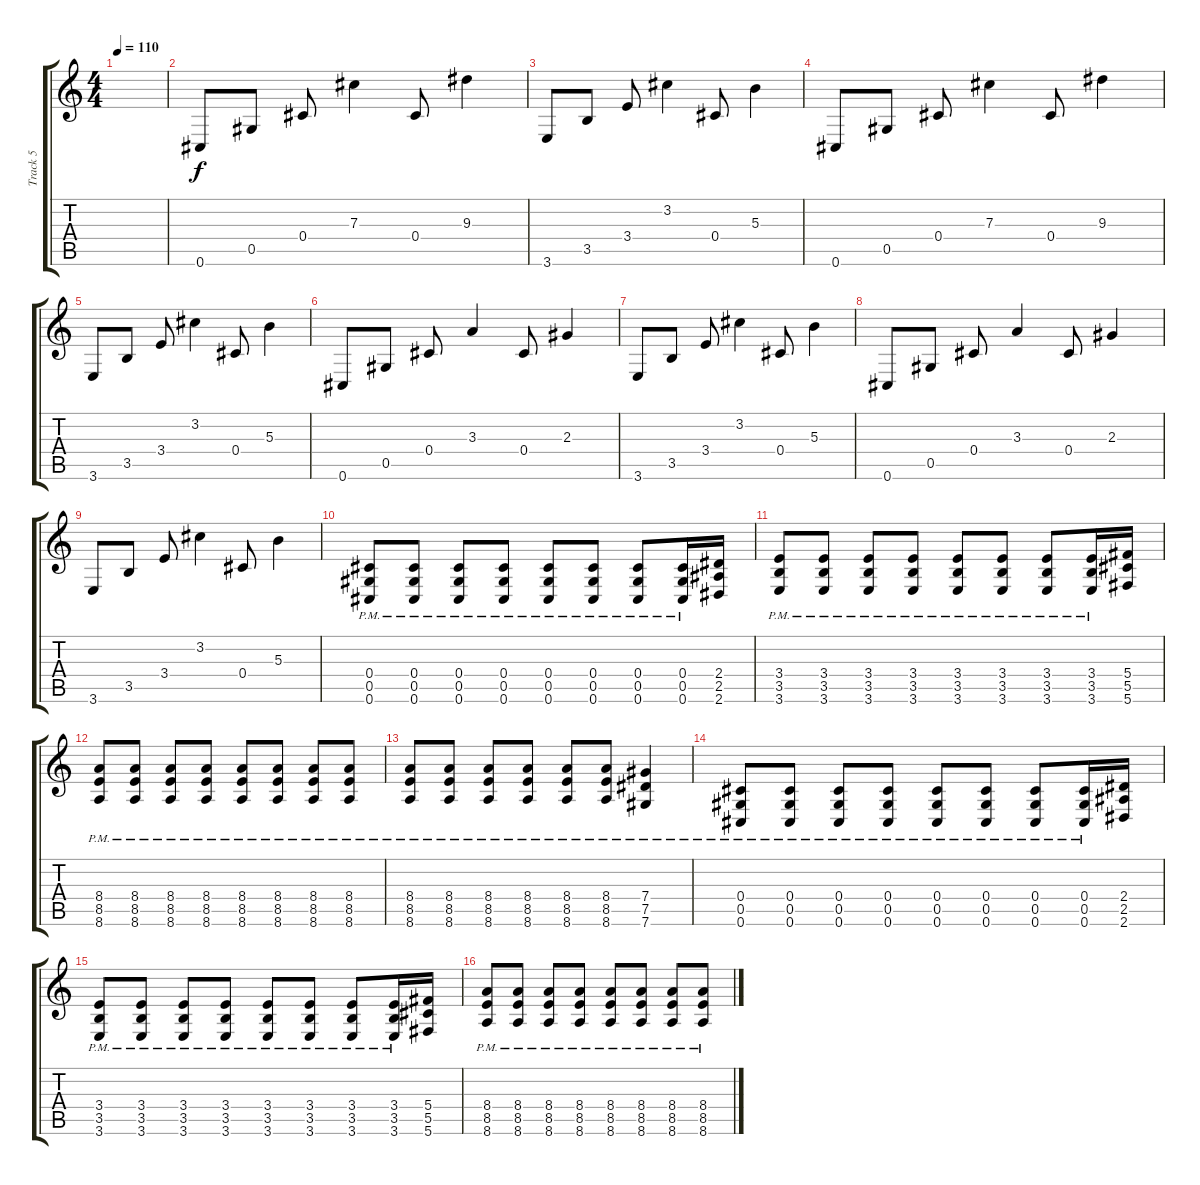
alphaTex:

\track ("Track 5" "Track 5") {instrument distortionguitar}
\staff {score tabs}
\tuning (Eb4 Bb3 Gb3 Db3 Ab2 Db2) {hide}
\ts (4 4)
\tempo 110
\clef g2
\ks c
|
0.6.8 0.5.8 0.4.8 7.3.4 0.4.8 9.3.4 |
3.6.8 3.5.8 3.4.8 3.2.4 0.4.8 5.3.4 |
0.6.8 0.5.8 0.4.8 7.3.4 0.4.8 9.3.4 |
3.6.8 3.5.8 3.4.8 3.2.4 0.4.8 5.3.4 |
0.6.8 0.5.8 0.4.8 3.3.4 0.4.8 2.3.4 |
3.6.8 3.5.8 3.4.8 3.2.4 0.4.8 5.3.4 |
0.6.8 0.5.8 0.4.8 3.3.4 0.4.8 2.3.4 |
3.6.8 3.5.8 3.4.8 3.2.4 0.4.8 5.3.4 |
(0.4{pm} 0.5{pm} 0.6{pm}).8{volume 8 instrument electricguitarjazz} (0.4{pm} 0.5{pm} 0.6{pm}).8 (0.4{pm} 0.5{pm} 0.6{pm}).8 (0.4{pm} 0.5{pm} 0.6{pm}).8 (0.4{pm} 0.5{pm} 0.6{pm}).8 (0.4{pm} 0.5{pm} 0.6{pm}).8 (0.4{pm} 0.5{pm} 0.6{pm}).8 (0.4{pm} 0.5{pm} 0.6{pm}).16 (2.4 2.5 2.6).16 |
(3.4{pm} 3.5{pm} 3.6{pm}).8 (3.4{pm} 3.5{pm} 3.6{pm}).8 (3.4{pm} 3.5{pm} 3.6{pm}).8 (3.4{pm} 3.5{pm} 3.6{pm}).8 (3.4{pm} 3.5{pm} 3.6{pm}).8 (3.4{pm} 3.5{pm} 3.6{pm}).8 (3.4{pm} 3.5{pm} 3.6{pm}).8 (3.4{pm} 3.5{pm} 3.6{pm}).16 (5.4 5.5 5.6).16 |
(8.4{pm} 8.5{pm} 8.6{pm}).8 (8.4{pm} 8.5{pm} 8.6{pm}).8 (8.4{pm} 8.5{pm} 8.6{pm}).8 (8.4{pm} 8.5{pm} 8.6{pm}).8 (8.4{pm} 8.5{pm} 8.6{pm}).8 (8.4{pm} 8.5{pm} 8.6{pm}).8 (8.4{pm} 8.5{pm} 8.6{pm}).8 (8.4{pm} 8.5{pm} 8.6{pm}).8 |
(8.4{pm} 8.5{pm} 8.6{pm}).8 (8.4{pm} 8.5{pm} 8.6{pm}).8 (8.4{pm} 8.5{pm} 8.6{pm}).8 (8.4{pm} 8.5{pm} 8.6{pm}).8 (8.4{pm} 8.5{pm} 8.6{pm}).8 (8.4{pm} 8.5{pm} 8.6{pm}).8 (7.4{pm} 7.5{pm} 7.6).4 |
(0.4{pm} 0.5{pm} 0.6{pm}).8 (0.4{pm} 0.5{pm} 0.6{pm}).8 (0.4{pm} 0.5{pm} 0.6{pm}).8 (0.4{pm} 0.5{pm} 0.6{pm}).8 (0.4{pm} 0.5{pm} 0.6{pm}).8 (0.4{pm} 0.5{pm} 0.6{pm}).8 (0.4{pm} 0.5{pm} 0.6{pm}).8 (0.4{pm} 0.5{pm} 0.6{pm}).16 (2.4 2.5 2.6).16 |
(3.4{pm} 3.5{pm} 3.6{pm}).8 (3.4{pm} 3.5{pm} 3.6{pm}).8 (3.4{pm} 3.5{pm} 3.6{pm}).8 (3.4{pm} 3.5{pm} 3.6{pm}).8 (3.4{pm} 3.5{pm} 3.6{pm}).8 (3.4{pm} 3.5{pm} 3.6{pm}).8 (3.4{pm} 3.5{pm} 3.6{pm}).8 (3.4{pm} 3.5{pm} 3.6{pm}).16 (5.4 5.5 5.6).16 |
(8.4{pm} 8.5{pm} 8.6{pm}).8 (8.4{pm} 8.5{pm} 8.6{pm}).8 (8.4{pm} 8.5{pm} 8.6{pm}).8 (8.4{pm} 8.5{pm} 8.6{pm}).8 (8.4{pm} 8.5{pm} 8.6{pm}).8 (8.4{pm} 8.5{pm} 8.6{pm}).8 (8.4{pm} 8.5{pm} 8.6{pm}).8 (8.4{pm} 8.5{pm} 8.6{pm}).8
